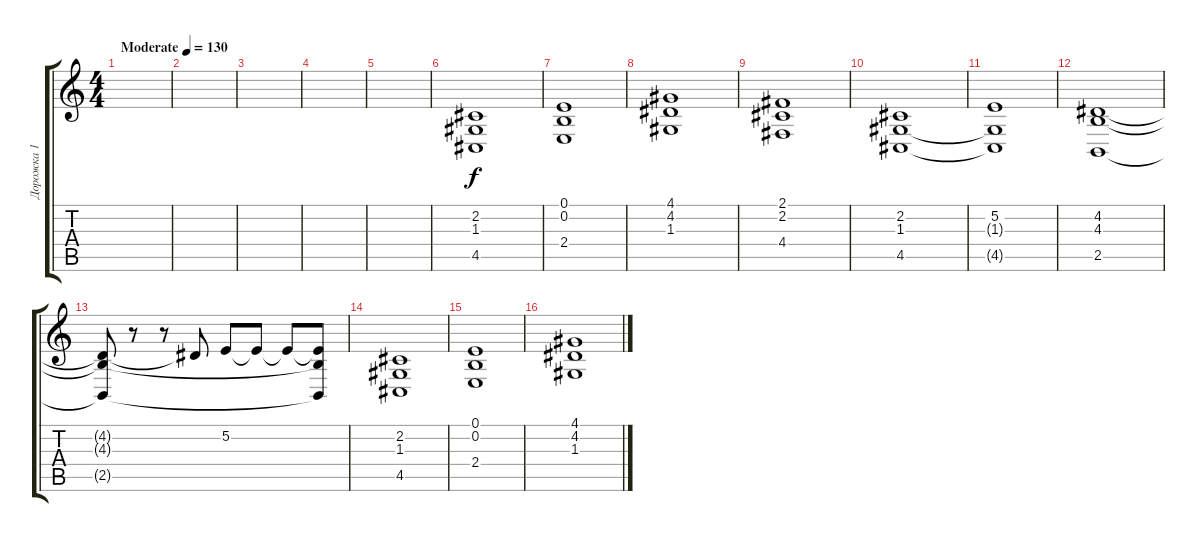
\track ("Дорожка 1" "Дорожка 1") {instrument stringensemble2}
\staff {score tabs}
\tuning (E4 B3 G3 D3 A2 E2) {hide}
\ts (4 4)
\tempo (130 "Moderate")
\clef g2
\ks c
|
|
|
|
|
(2.2 1.3 4.5).1 |
(0.1 0.2 2.4).1 |
(4.1 4.2 1.3).1 |
(2.1 2.2 4.4).1 |
(2.2 1.3 4.5).1 |
(5.2 1.3{t} 4.5{t}).1 |
(4.2 4.3 2.5).1 |
(4.2{t} 4.3{t} 2.5{t}).8 r.8 r.8 4.2{t}.8 5.2.8 5.2{t}.8 5.2{t}.8 (5.2{t} 4.3{t} 2.5{t}).8 |
(2.2 1.3 4.5).1 |
(0.1 0.2 2.4).1 |
(4.1 4.2 1.3).1
